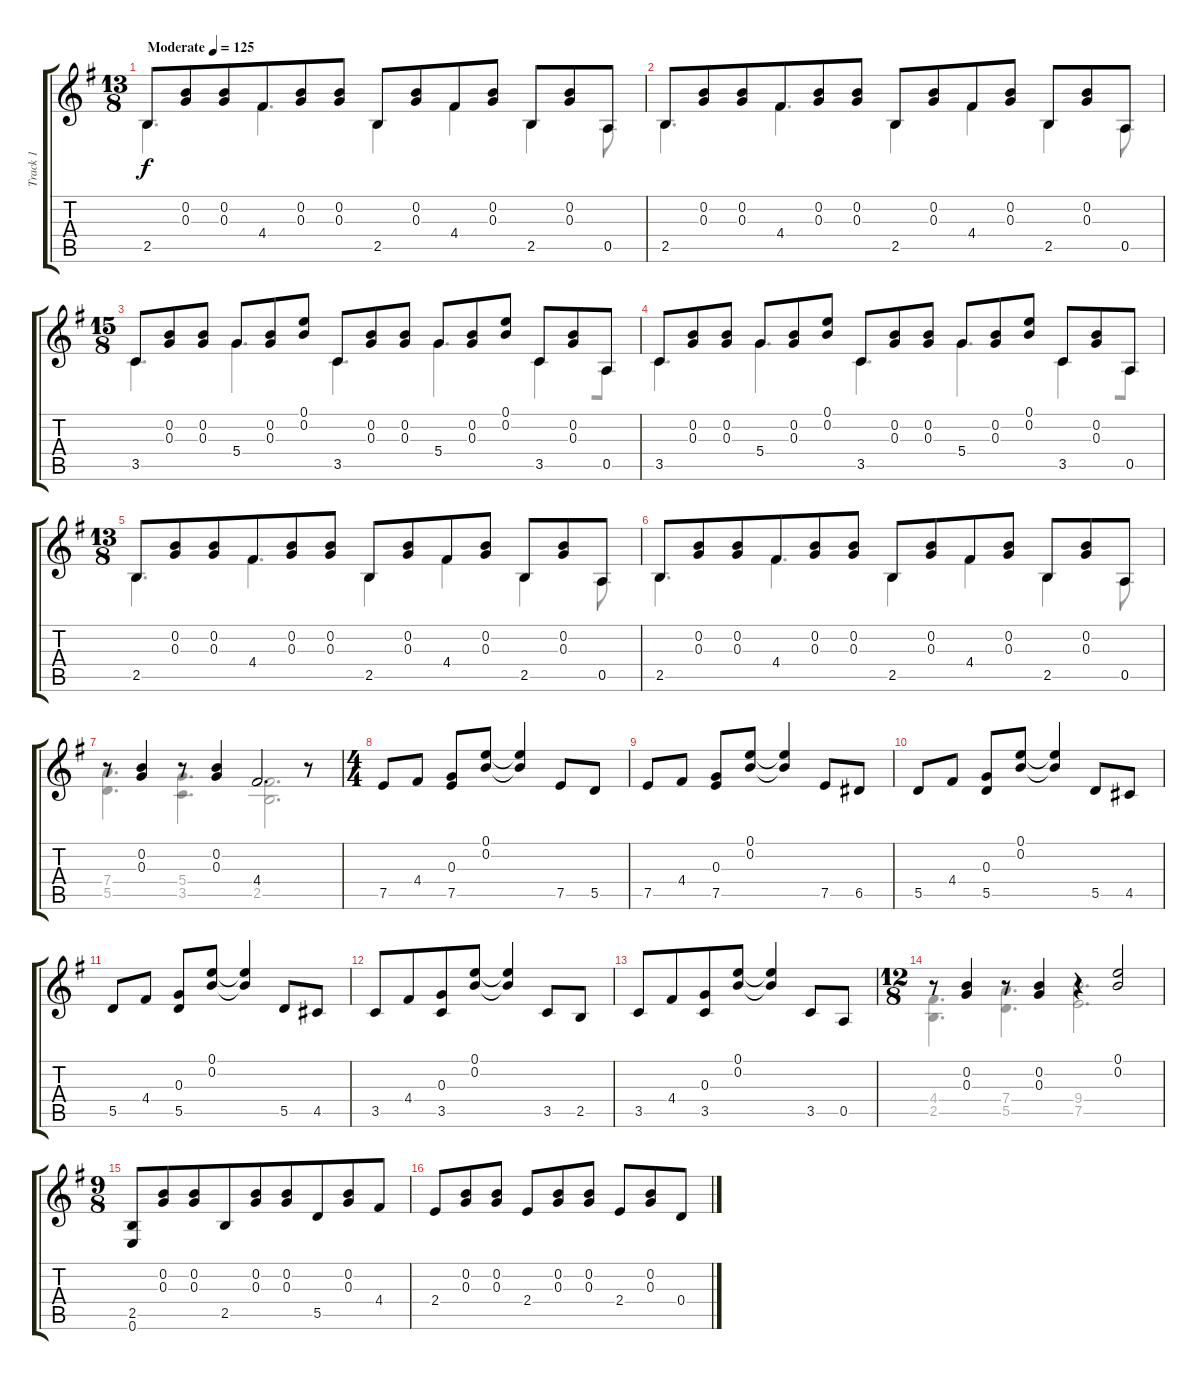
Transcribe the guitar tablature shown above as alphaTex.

\track ("Track 1" "Track 1") {instrument acousticguitarnylon}
\staff {score tabs}
\tuning (E4 B3 G3 D3 A2 E2) {hide}
\voice
\ts (13 8)
\tempo (125 "Moderate")
\clef g2
\ks g
2.5.8{dy f instrument acousticguitarnylon beam merge} (0.2 0.3).8{beam merge} (0.2 0.3).8 4.4.8{beam merge} (0.2 0.3).8{beam merge} (0.2 0.3).8 2.5.8{beam merge} (0.2 0.3).8{beam merge} 4.4.8{beam merge} (0.2 0.3).8 2.5.8{beam merge} (0.2 0.3).8{beam merge} 0.5.8 |
2.5.8{beam merge} (0.2 0.3).8{beam merge} (0.2 0.3).8 4.4.8{beam merge} (0.2 0.3).8{beam merge} (0.2 0.3).8 2.5.8{beam merge} (0.2 0.3).8{beam merge} 4.4.8{beam merge} (0.2 0.3).8 2.5.8{beam merge} (0.2 0.3).8{beam merge} 0.5.8 |
\ts (15 8)
3.5.8{beam merge} (0.2 0.3).8{beam merge} (0.2 0.3).8 5.4.8 (0.2 0.3).8 (0.1 0.2).8 3.5.8{beam merge} (0.2 0.3).8{beam merge} (0.2 0.3).8 5.4.8 (0.2 0.3).8 (0.1 0.2).8 3.5.8 (0.2 0.3).8 0.5.8 |
3.5.8{beam merge} (0.2 0.3).8{beam merge} (0.2 0.3).8 5.4.8 (0.2 0.3).8 (0.1 0.2).8 3.5.8{beam merge} (0.2 0.3).8{beam merge} (0.2 0.3).8 5.4.8 (0.2 0.3).8 (0.1 0.2).8 3.5.8 (0.2 0.3).8 0.5.8 |
\ts (13 8)
2.5.8{beam merge} (0.2 0.3).8{beam merge} (0.2 0.3).8 4.4.8{beam merge} (0.2 0.3).8{beam merge} (0.2 0.3).8 2.5.8{beam merge} (0.2 0.3).8{beam merge} 4.4.8{beam merge} (0.2 0.3).8 2.5.8{beam merge} (0.2 0.3).8{beam merge} 0.5.8 |
2.5.8{beam merge} (0.2 0.3).8{beam merge} (0.2 0.3).8 4.4.8{beam merge} (0.2 0.3).8{beam merge} (0.2 0.3).8 2.5.8{beam merge} (0.2 0.3).8{beam merge} 4.4.8{beam merge} (0.2 0.3).8 2.5.8{beam merge} (0.2 0.3).8{beam merge} 0.5.8 |
r.8 (0.2 0.3).4 r.8 (0.2 0.3).4{beam merge} 4.4.2{d} r.8 |
\ts (4 4)
7.5.8 4.4.8 (0.3 7.5).8 (0.1 0.2).8{beam merge} (0.1{t} 0.2{t}).4 7.5.8 5.5.8 |
7.5.8 4.4.8 (0.3 7.5).8 (0.1 0.2).8{beam merge} (0.1{t} 0.2{t}).4 7.5.8 6.5.8 |
5.5.8 4.4.8 (0.3 5.5).8 (0.1 0.2).8{beam merge} (0.1{t} 0.2{t}).4 5.5.8 4.5.8 |
5.5.8 4.4.8 (0.3 5.5).8 (0.1 0.2).8{beam merge} (0.1{t} 0.2{t}).4 5.5.8 4.5.8 |
3.5.8 4.4.8{beam merge} (0.3 3.5).8 (0.1 0.2).8{beam merge} (0.1{t} 0.2{t}).4 3.5.8{beam merge} 2.5.8 |
3.5.8 4.4.8{beam merge} (0.3 3.5).8 (0.1 0.2).8{beam merge} (0.1{t} 0.2{t}).4 3.5.8{beam merge} 0.5.8 |
\ts (12 8)
r.8{beam merge} (0.2 0.3).4 r.8{beam merge} (0.2 0.3).4 r.4 (0.1 0.2).2 |
\ts (9 8)
(2.5 0.6).8 (0.2 0.3).8{beam merge} (0.2 0.3).8{beam merge} 2.5.8 (0.2 0.3).8{beam merge} (0.2 0.3).8{beam merge} 5.5.8{beam merge} (0.2 0.3).8{beam merge} 4.4.8 |
2.4.8 (0.2 0.3).8{beam merge} (0.2 0.3).8 2.4.8 (0.2 0.3).8{beam merge} (0.2 0.3).8 2.4.8 (0.2 0.3).8{beam merge} 0.4.8
\voice
\clef g2
\ottava regular
\simile none
\ks g
2.5.4{d dy f} 4.4.4{d} 2.5.4 4.4.4 2.5.4 0.5.8 |
2.5.4{d} 4.4.4{d} 2.5.4 4.4.4 2.5.4 0.5.8 |
3.5.4{d beam merge} 5.4.4{d beam merge} 3.5.4{d beam merge} 5.4.4{d beam merge} 3.5.4{beam merge} 0.5.8 |
3.5.4{d beam merge} 5.4.4{d beam merge} 3.5.4{d beam merge} 5.4.4{d beam merge} 3.5.4{beam merge} 0.5.8 |
2.5.4{d} 4.4.4{d} 2.5.4 4.4.4 2.5.4 0.5.8 |
2.5.4{d} 4.4.4{d} 2.5.4 4.4.4 2.5.4 0.5.8 |
(7.4 5.5).4{d} (5.4 3.5).4{d} (4.4 2.5).2{d} r.8 |
|
|
|
|
|
|
(4.4 2.5).4{d} (7.4 5.5).4{d} (9.4 7.5).2{d} |
|
